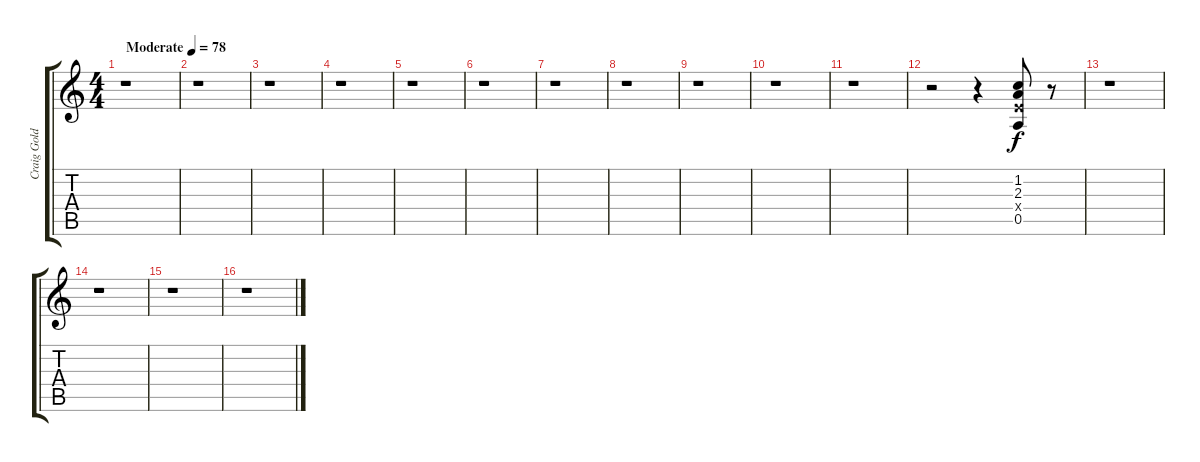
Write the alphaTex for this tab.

\track ("Craig Goldy II" "Craig Gold") {instrument distortionguitar}
\staff {score tabs}
\tuning (E4 B3 G3 D3 A2 E2) {hide}
\ts (4 4)
\tempo (78 "Moderate")
\clef g2
\ks c
r.1{dy f instrument distortionguitar} |
r.1 |
r.1 |
r.1 |
r.1 |
r.1 |
r.1 |
r.1 |
r.1 |
r.1 |
r.1 |
r.2 r.4 (1.2 2.3 2.4{x} 0.5).8 r.8 |
r.1 |
r.1 |
r.1 |
r.1
